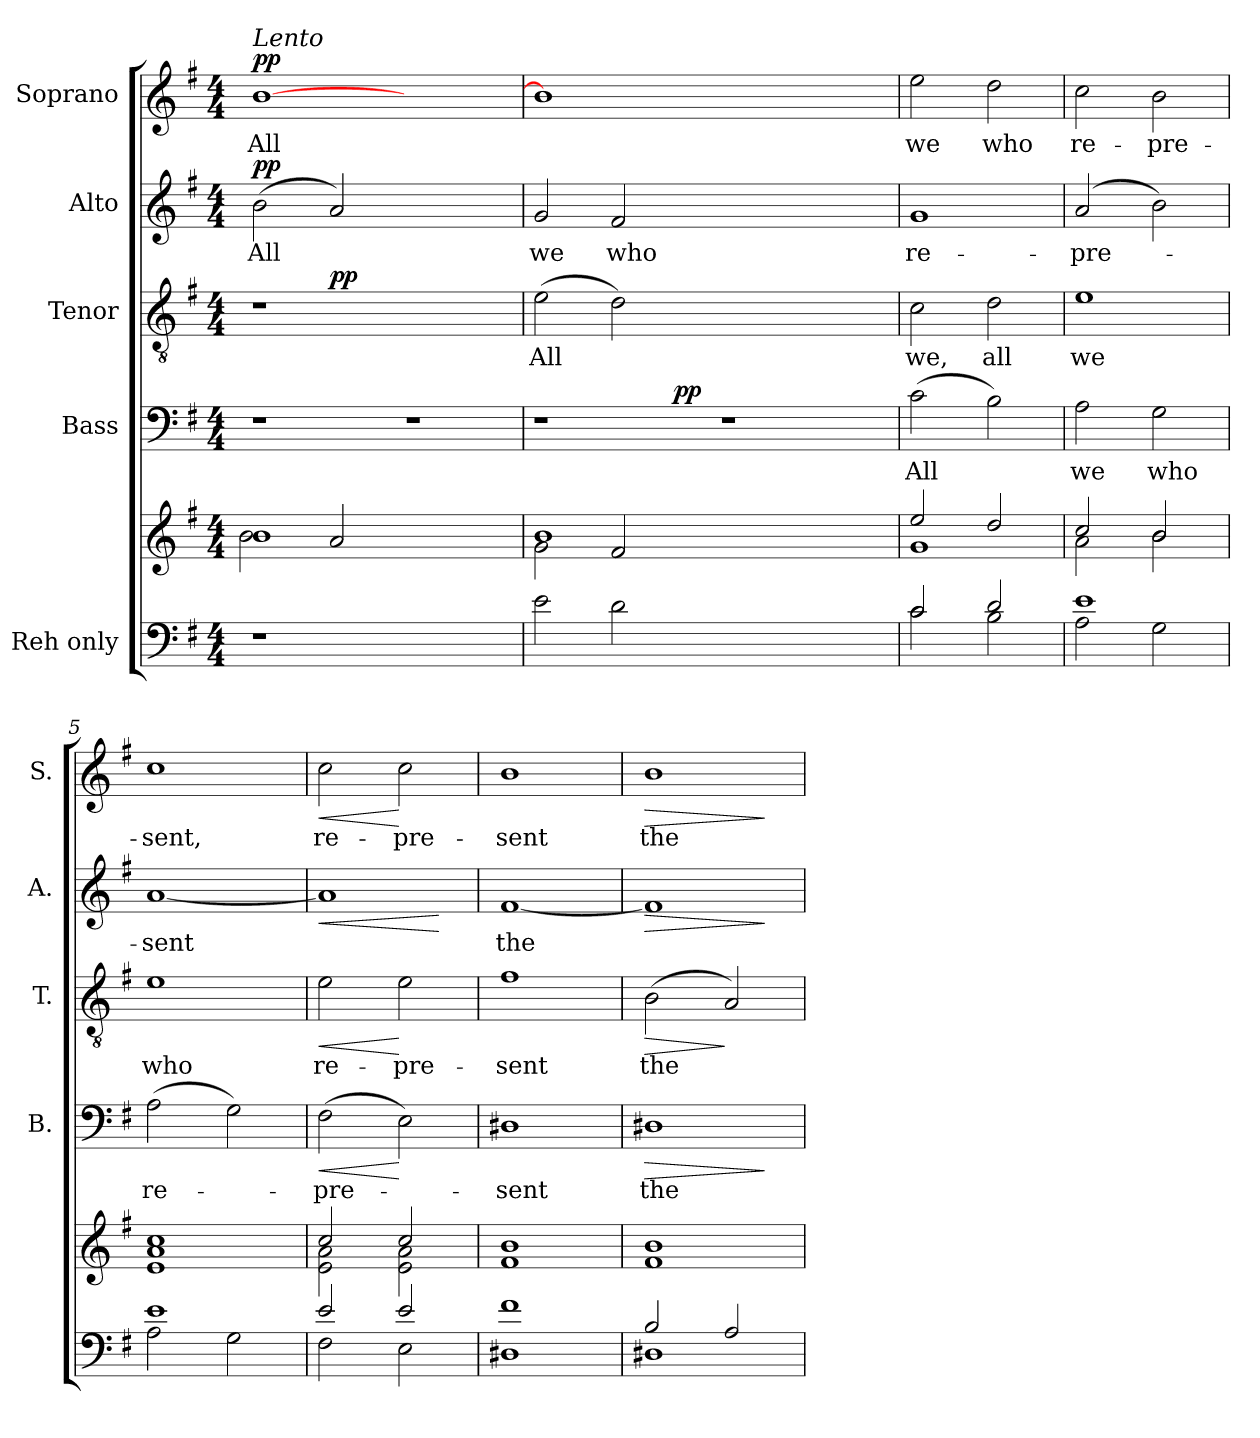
**kern	**kern	**kern	**text	**dynam	**kern	**text	**dynam	**kern	**text	**dynam	**kern	**text	**dynam
*part5	*part5	*part4	*part4	*part4	*part3	*part3	*part3	*part2	*part2	*part2	*part1	*part1	*part1
*staff6	*staff5	*staff4	*staff4	*staff4	*staff3	*staff3	*staff3	*staff2	*staff2	*staff2	*staff1	*staff1	*staff1
*I"Reh only	*	*I"Bass	*	*	*I"Tenor	*	*	*I"Alto	*	*	*I"Soprano	*	*
*	*	*I'B.	*	*	*I'T.	*	*	*I'A.	*	*	*I'S.	*	*
!!LO:PB:g=z
*clefF4	*clefG2	*clefF4	*	*	*clefGv2	*	*	*clefG2	*	*	*clefG2	*	*
*	*	*	*	*	*ITrd7c12	*	*	*	*	*	*	*	*
*k[f#]	*k[f#]	*k[f#]	*	*	*k[f#]	*	*	*k[f#]	*	*	*k[f#]	*	*
*G:	*G:	*G:	*	*	*G:	*	*	*G:	*	*	*G:	*	*
*M4/4	*M4/4	*M4/4	*	*	*M4/4	*	*	*M4/4	*	*	*M4/4	*	*
=1	=1	=1	=1	=1	=1	=1	=1	=1	=1	=1	=1	=1	=1
*	*^	*	*	*	*	*	*	*	*	*	*	*	*
!	!	!	!	!	!	!	!	!	!	!LO:LY:b:color=#000000	!	!	!	!
!	!	!	!	!	!	!	!	!	!	!	!	!LO:TX:a:i:t=Lento	!	!
!	!	!	!	!	!	!	!	!	!	!	!	!	!LO:LY:b:color=#000000	!
*	*	*	*	*	*	*^	*	*	*	*	*	*	*	*
1r	1bi	2bi\	1r	.	.	1r	2ryy	.	.	(2bi\	All	pp	[1bi	All	pp
.	.	2ai/	.	.	.	.	1.ryy	.	pp	2ai/)	.	.	.	.	.
1ryy	1ryy	1ryy	1r	.	.	1ryy	.	.	.	1ryy	.	.	1ryy	.	.
*	*	*	*	*	*	*v	*v	*	*	*	*	*	*	*	*
=2	=2	=2	=2	=2	=2	=2	=2	=2	=2	=2	=2	=2	=2	=2
*	*	*	*	*	*	*^	*	*	*	*	*	*	*	*
!	!	!	!	!	!	!	!	!LO:LY:b:color=#000000	!	!	!	!	!	!	!
*	*	*	*	*	*	*v	*v	*	*	*	*	*	*	*	*
*	*	*	*	*	*	*^	*	*	*	*	*	*	*	*
!	!	!	!	!	!	!	!	!	!	!	!LO:LY:b:color=#000000	!	!	!	!
*	*	*	*^	*	*	*v	*v	*	*	*	*	*	*	*	*
2ei\	1bi	2gi\	1r	2ryy	.	.	(2Ei\	All	.	2gi/	we	.	1bi]	.	.
!	!	!	!	!	!	!	!	!	!	!	!LO:LY:b:color=#000000	!	!	!	!
2di\	.	2f#i/	.	4ryy	.	.	2Di\)	.	.	2f#i/	who	.	.	.	.
.	.	.	.	64ryy	.	.	.	.	.	.	.	.	.	.	.
.	.	.	.	512ryy	.	.	.	.	.	.	.	.	.	.	.
.	.	.	.	1ryy	.	pp	.	.	.	.	.	.	.	.	.
1ryy	1ryy	1ryy	1r	.	.	.	1ryy	.	.	1ryy	.	.	1ryy	.	.
.	.	.	.	8ryy	.	.	.	.	.	.	.	.	.	.	.
.	.	.	.	16ryy	.	.	.	.	.	.	.	.	.	.	.
.	.	.	.	32ryy	.	.	.	.	.	.	.	.	.	.	.
.	.	.	.	128..ryy	.	.	.	.	.	.	.	.	.	.	.
*	*	*	*v	*v	*	*	*	*	*	*	*	*	*	*	*
=3	=3	=3	=3	=3	=3	=3	=3	=3	=3	=3	=3	=3	=3	=3
*^	*	*	*	*	*	*	*	*	*	*	*	*	*	*
*	*	*	*	*^	*	*	*	*	*	*	*	*	*	*	*
!	!	!	!	!	!	!LO:LY:b:color=#000000	!	!	!	!	!	!	!	!	!	!
*	*	*	*	*v	*v	*	*	*	*	*	*	*	*	*	*	*
*	*	*	*	*^	*	*	*	*	*	*	*	*	*	*	*
!	!	!	!	!	!	!	!	!	!LO:LY:b:color=#000000	!	!	!	!	!	!	!
*	*	*	*	*v	*v	*	*	*	*	*	*	*	*	*	*	*
*	*	*	*	*^	*	*	*	*	*	*	*	*	*	*	*
!	!	!	!	!	!	!	!	!	!	!	!	!LO:LY:b:color=#000000	!	!	!	!
*	*	*	*	*v	*v	*	*	*	*	*	*	*	*	*	*	*
*	*	*	*	*^	*	*	*	*	*	*	*	*	*	*	*
!	!	!	!	!	!	!	!	!	!	!	!	!	!	!	!LO:LY:b:color=#000000	!
*	*	*	*	*v	*v	*	*	*	*	*	*	*	*	*	*	*
2ci/	2ci\	2eei/	1gi	(2ci\	All	.	2Ci\	we,	.	1gi	re-	.	2eei\	we	.
!	!	!	!	!	!	!	!	!LO:LY:b:color=#000000	!	!	!	!	!	!	!
!	!	!	!	!	!	!	!	!	!	!	!	!	!	!LO:LY:b:color=#000000	!
2di/	2Bi\	2ddi/	.	2Bi\)	.	.	2Di\	all	.	.	.	.	2ddi\	who	.
=4	=4	=4	=4	=4	=4	=4	=4	=4	=4	=4	=4	=4	=4	=4	=4
!	!	!	!	!	!LO:LY:b:color=#000000	!	!	!	!	!	!	!	!	!	!
!	!	!	!	!	!	!	!	!LO:LY:b:color=#000000	!	!	!	!	!	!	!
!	!	!	!	!	!	!	!	!	!	!	!LO:LY:b:color=#000000	!	!	!	!
!	!	!	!	!	!	!	!	!	!	!	!	!	!	!LO:LY:b:color=#000000	!
1ei	2Ai\	2cci/	2ai\	2Ai\	we	.	1Ei	we	.	(2ai/	-pre-	.	2cci\	re-	.
!	!	!	!	!	!LO:LY:b:color=#000000	!	!	!	!	!	!	!	!	!	!
!	!	!	!	!	!	!	!	!	!	!	!	!	!	!LO:LY:b:color=#000000	!
.	2Gi\	2bi/	2bi\	2Gi\	who	.	.	.	.	2bi\)	.	.	2bi\	-pre-	.
=5	=5	=5	=5	=5	=5	=5	=5	=5	=5	=5	=5	=5	=5	=5	=5
!	!	!	!	!	!LO:LY:b:color=#000000	!	!	!	!	!	!	!	!	!	!
!	!	!	!	!	!	!	!	!LO:LY:b:color=#000000	!	!	!	!	!	!	!
!	!	!	!	!	!	!	!	!	!	!	!LO:LY:b:color=#000000	!	!	!	!
!	!	!	!	!	!	!	!	!	!	!	!	!	!	!LO:LY:b:color=#000000	!
1ei	2Ai\	1cci	1ei 1ai	(2Ai\	re-	.	1Ei	who	.	[1ai	-sent	.	1cci	-sent,	.
.	2Gi\	.	.	2Gi\)	.	.	.	.	.	.	.	.	.	.	.
=6	=6	=6	=6	=6	=6	=6	=6	=6	=6	=6	=6	=6	=6	=6	=6
!	!	!	!	!	!LO:LY:b:color=#000000	!LO:HP:b	!	!	!	!	!	!	!	!	!
!	!	!	!	!	!	!	!	!LO:LY:b:color=#000000	!LO:HP:b	!	!	!LO:HP:b	!	!	!
!	!	!	!	!	!	!	!	!	!	!	!	!	!	!LO:LY:b:color=#000000	!LO:HP:b
2ei/	2F#i\	2cci/	2ei\ 2ai	(2F#i\	-pre-	<	2Ei\	re-	<	1ai]	.	<	2cci\	re-	<
!	!	!	!	!	!	!	!	!LO:LY:b:color=#000000	!	!	!	!	!	!	!
!	!	!	!	!	!	!	!	!	!	!	!	!	!	!LO:LY:b:color=#000000	!
2ei/	2Ei\	2cci/	2ei\ 2ai	2Ei\)	.	[	2Ei\	-pre-	[	.	.	.	2cci\	-pre-	[
*v	*v	*	*	*	*	*	*	*	*	*	*	*	*	*	*
*	*v	*v	*	*	*	*	*	*	*	*	*	*	*	*
.	.	.	.	.	.	.	.	.	.	[	.	.	.
=7	=7	=7	=7	=7	=7	=7	=7	=7	=7	=7	=7	=7	=7
*^	*^	*	*	*	*	*	*	*	*	*	*	*	*
!	!	!	!	!	!LO:LY:b:color=#000000	!	!	!	!	!	!	!	!	!	!
!	!	!	!	!	!	!	!	!LO:LY:b:color=#000000	!	!	!	!	!	!	!
!	!	!	!	!	!	!	!	!	!	!	!LO:LY:b:color=#000000	!	!	!	!
!	!	!	!	!	!	!	!	!	!	!	!	!	!	!LO:LY:b:color=#000000	!
1f#i	1D#Xi	1bi	1f#i	1D#Xi	-sent	.	1F#i	-sent	.	[1f#i	the	.	1bi	-sent	.
=8	=8	=8	=8	=8	=8	=8	=8	=8	=8	=8	=8	=8	=8	=8	=8
!	!	!	!	!	!LO:LY:b:color=#000000	!LO:HP:b	!	!	!	!	!	!	!	!	!
!	!	!	!	!	!	!	!	!LO:LY:b:color=#000000	!LO:HP:b	!	!	!LO:HP:b	!	!	!
!	!	!	!	!	!	!	!	!	!	!	!	!	!	!LO:LY:b:color=#000000	!LO:HP:b
2Bi/	1D#Xi	1bi	1f#i	1D#Xi	the	>	(2BBi\	the	>	1f#i]	.	>	1bi	the	>
2Ai/	.	.	.	.	.	.	2AAi/)	.	]	.	.	.	.	.	.
*v	*v	*	*	*	*	*	*	*	*	*	*	*	*	*	*
*	*v	*v	*	*	*	*	*	*	*	*	*	*	*	*
.	.	.	.	]	.	.	.	.	.	]	.	.	]
=	=	=	=	=	=	=	=	=	=	=	=	=	=
*-	*-	*-	*-	*-	*-	*-	*-	*-	*-	*-	*-	*-	*-
